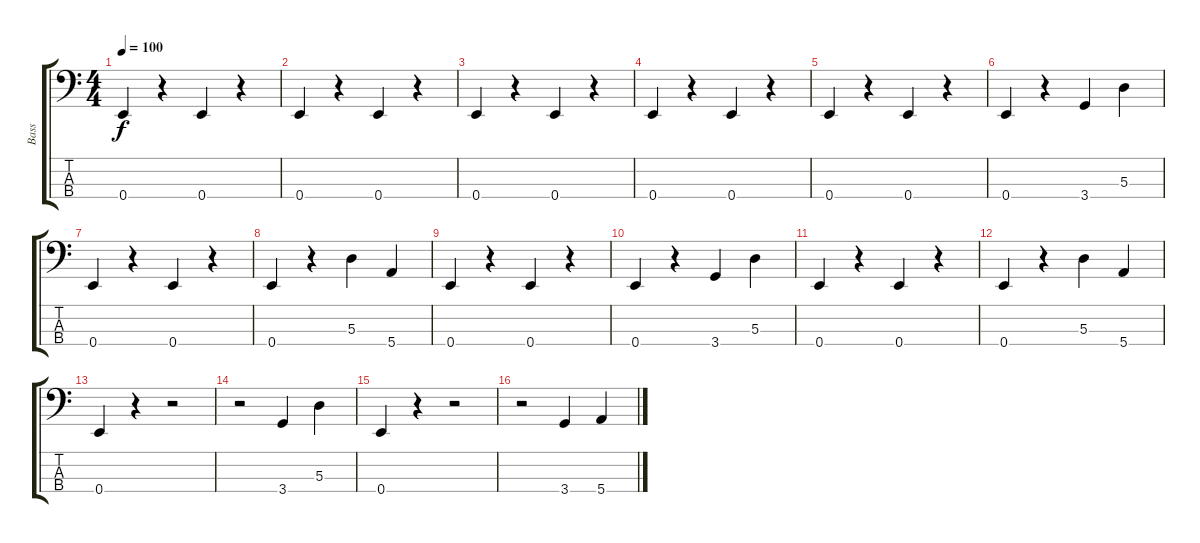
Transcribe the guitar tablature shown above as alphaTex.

\track ("Bass" "Bass") {instrument slapbass1}
\staff {score tabs}
\tuning (G2 D2 A1 E1) {hide}
\ts (4 4)
\tempo 100
\clef f4
\ks c
0.4.4{dy f instrument slapbass1} r.4 0.4.4 r.4 |
0.4.4 r.4 0.4.4 r.4 |
0.4.4 r.4 0.4.4 r.4 |
0.4.4 r.4 0.4.4 r.4 |
0.4.4 r.4 0.4.4 r.4 |
0.4.4 r.4 3.4.4 5.3.4 |
0.4.4 r.4 0.4.4 r.4 |
0.4.4 r.4 5.3.4 5.4.4 |
0.4.4 r.4 0.4.4 r.4 |
0.4.4 r.4 3.4.4 5.3.4 |
0.4.4 r.4 0.4.4 r.4 |
0.4.4 r.4 5.3.4 5.4.4 |
0.4.4 r.4 r.2 |
r.2 3.4.4 5.3.4 |
0.4.4 r.4 r.2 |
r.2 3.4.4 5.4.4
